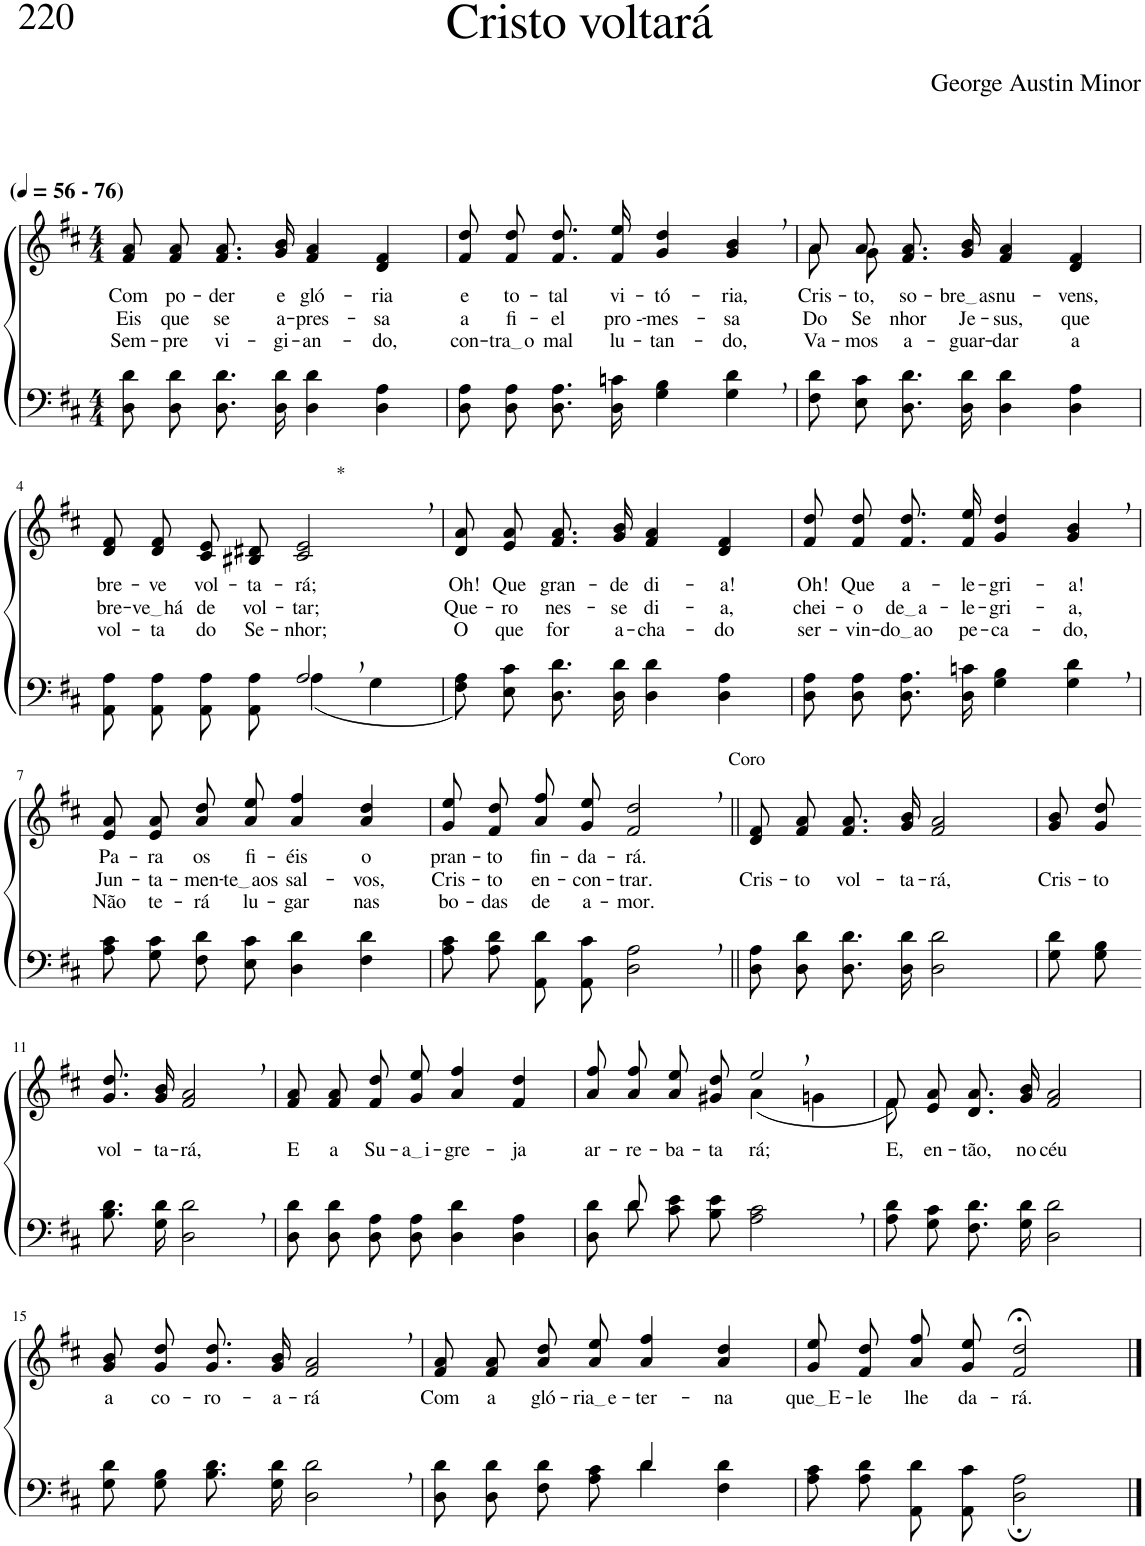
**kern	**kern	**text	**text	**text
*part2	*part1	*part1	*part1	*part1
*staff2	*staff1	*staff1	*staff1	*staff1
*I"Parte III e IV	*I"Parte I e II	*	*	*
*clefF4	*clefG2	*	*	*
*Trd1c2	*Trd1c2	*	*	*
*k[f#c#]	*k[f#c#]	*	*	*
*M4/4	*M4/4	*	*	*
*MM56	*MM56	*	*	*
=1	=1	=1	=1	=1
!	!LO:TX:a:B:t=(	!	!	!
!	!LO:TX:a:B:t=- 76)	!	!	!
!	!	!LO:LY:b	!LO:LY:b	!LO:LY:b
8D\ 8d\L	8f#/ 8a/L	Com	Eis	Sem-
!	!	!LO:LY:b	!LO:LY:b	!LO:LY:b
8D\ 8d\J	8f#/ 8a/J	po-	que	-pre
!	!	!LO:LY:b	!LO:LY:b	!LO:LY:b
8.D\ 8.d\L	8.f#/ 8.a/L	-der	se	vi-
!	!	!LO:LY:b	!LO:LY:b	!LO:LY:b
16D\ 16d\Jk	16g/ 16b/Jk	e	a-	-gi-
!	!	!LO:LY:b	!LO:LY:b	!LO:LY:b
4D\ 4d\	4f#/ 4a/	gló-	-pres-	-an-
!	!	!LO:LY:b	!LO:LY:b	!LO:LY:b
4D\ 4A\	4d/ 4f#/	-ria	-sa	-do,
=2	=2	=2	=2	=2
!	!	!LO:LY:b	!LO:LY:b	!LO:LY:b
8D\ 8A\L	8f#/ 8dd/L	e	a	con-
!	!	!LO:LY:b	!LO:LY:b	!LO:LY:b
8D\ 8A\J	8f#/ 8dd/J	to-	fi-	tra o
!	!	!LO:LY:b	!LO:LY:b	!LO:LY:b
8.D\ 8.A\L	8.f#\ 8.dd\L	-tal	-el	mal
!	!	!LO:LY:b	!LO:LY:b	!LO:LY:b
16D\ 16cn\Jk	16f#\ 16ee\Jk	vi-	pro --	lu-
!	!	!LO:LY:b	!LO:LY:b	!LO:LY:b
4G\ 4B\	4g/ 4dd/	-tó-	-mes-	-tan-
!	!	!LO:LY:b	!LO:LY:b	!LO:LY:b
4G\, 4d\,	4g/, 4b/,	-ria,	-sa	-do,
=3	=3	=3	=3	=3
!	!	!LO:LY:b	!LO:LY:b	!LO:LY:b
*	*^	*	*	*
8F#\ 8d\L	8a\L	8a/L	Cris-	Do	Va-
!	!	!	!LO:LY:b	!LO:LY:b	!LO:LY:b
8E\ 8c#\J	8g\J	8a/J	-to,	Se-	-mos
!	!	!	!LO:LY:b	!LO:LY:b	!LO:LY:b
8.D\ 8.d\L	2.ryy	8.f#/ 8.a/L	so-	nhor	a-
!	!	!	!LO:LY:b	!LO:LY:b	!LO:LY:b
16D\ 16d\Jk	.	16g/ 16b/Jk	bre as	Je-	-guar-
!	!	!	!LO:LY:b	!LO:LY:b	!LO:LY:b
4D\ 4d\	.	4f#/ 4a/	nu-	-sus,	-dar
!	!	!	!LO:LY:b	!LO:LY:b	!LO:LY:b
4D\ 4A\	.	4d/ 4f#/	-vens,	que	a
!!LO:LB:g=z
=4	=4	=4	=4	=4	=4
*^	*	*	*	*	*
!	!	!	!	!LO:LY:b	!LO:LY:b	!LO:LY:b
*	*	*v	*v	*	*	*
2ryy	8AA\ 8A\L	8d/ 8f#/L	bre-	-bre-	-vol-
!	!	!	!LO:LY:b	!LO:LY:b	!LO:LY:b
.	8AA\ 8A\J	8d/ 8f#/J	-ve	ve há	-ta
!	!	!	!LO:LY:b	!LO:LY:b	!LO:LY:b
.	8AA\ 8A\L	8c#/ 8e/L	vol-	de	do
!	!	!	!LO:LY:b	!LO:LY:b	!LO:LY:b
.	8AA\ 8A\J	8B#X/ 8d#X/J	-ta-	vol-	Se-
!	!	!LO:TX:a:t=*	!	!	!
!	!	!	!LO:LY:b	!LO:LY:b	!LO:LY:b
2A,/	(4A\	2c#/, 2e/,	-rá;	-tar;	-nhor;
.	4G\	.	.	.	.
=5	=5	=5	=5	=5	=5
!	!	!	!LO:LY:b	!LO:LY:b	!LO:LY:b
*v	*v	*	*	*	*
8F#\ 8A\L)	8d/ 8a/L	Oh!	Que-	O
!	!	!LO:LY:b	!LO:LY:b	!LO:LY:b
8E\ 8c#\J	8e/ 8a/J	Que	-ro	que
!	!	!LO:LY:b	!LO:LY:b	!LO:LY:b
8.D\ 8.d\L	8.f#/ 8.a/L	gran-	nes-	for
!	!	!LO:LY:b	!LO:LY:b	!LO:LY:b
16D\ 16d\Jk	16g/ 16b/Jk	-de	-se	a-
!	!	!LO:LY:b	!LO:LY:b	!LO:LY:b
4D\ 4d\	4f#/ 4a/	di-	di-	-cha-
!	!	!LO:LY:b	!LO:LY:b	!LO:LY:b
4D\ 4A\	4d/ 4f#/	-a!	-a,	-do
=6	=6	=6	=6	=6
!	!	!LO:LY:b	!LO:LY:b	!LO:LY:b
8D\ 8A\L	8f#/ 8dd/L	Oh!	chei-	ser-
!	!	!LO:LY:b	!LO:LY:b	!LO:LY:b
8D\ 8A\J	8f#/ 8dd/J	Que	-o	-vin-
!	!	!LO:LY:b	!LO:LY:b	!LO:LY:b
8.D\ 8.A\L	8.f#\ 8.dd\L	a-	de a	do ao
!	!	!LO:LY:b	!LO:LY:b	!LO:LY:b
16D\ 16cn\Jk	16f#\ 16ee\Jk	-le-	-le-	pe-
!	!	!LO:LY:b	!LO:LY:b	!LO:LY:b
4G\ 4B\	4g/ 4dd/	-gri-	-gri-	-ca-
!	!	!LO:LY:b	!LO:LY:b	!LO:LY:b
4G\, 4d\,	4g/, 4b/,	-a!	-a,	-do,
!!LO:LB:g=z
=7	=7	=7	=7	=7
!	!	!LO:LY:b	!LO:LY:b	!LO:LY:b
8A\ 8c#\L	8e/ 8a/L	Pa-	Jun-	Não
!	!	!LO:LY:b	!LO:LY:b	!LO:LY:b
8G\ 8c#\J	8e/ 8a/J	-ra	-ta-	te-
!	!	!LO:LY:b	!LO:LY:b	!LO:LY:b
8F#\ 8d\L	8a\ 8dd\L	os	-men-	-rá
!	!	!LO:LY:b	!LO:LY:b	!LO:LY:b
8E\ 8c#\J	8a\ 8ee\J	fi-	te aos	lu-
!	!	!LO:LY:b	!LO:LY:b	!LO:LY:b
4D\ 4d\	4a/ 4ff#/	-éis	sal-	-gar
!	!	!LO:LY:b	!LO:LY:b	!LO:LY:b
4F#\ 4d\	4a/ 4dd/	o	-vos,	nas
=8	=8	=8	=8	=8
!	!	!LO:LY:b	!LO:LY:b	!LO:LY:b
8A\ 8c#\L	8g\ 8ee\L	pran-	Cris-	bo-
!	!	!LO:LY:b	!LO:LY:b	!LO:LY:b
8A\ 8d\J	8f#\ 8dd\J	-to	-to	-das
!	!	!LO:LY:b	!LO:LY:b	!LO:LY:b
8AA\ 8d\L	8a\ 8ff#\L	fin-	en-	de
!	!	!LO:LY:b	!LO:LY:b	!LO:LY:b
8AA\ 8c#\J	8g\ 8ee\J	-da-	-con-	a-
!	!LO:TX:a:t=Coro	!	!	!
!	!	!LO:LY:b	!LO:LY:b	!LO:LY:b
2D\, 2A\,	2f#/, 2dd/,	-rá.	-trar.	-mor.
=9||	=9||	=9||	=9||	=9||
!	!	!	!LO:LY:b	!
8D\ 8A\L	8d/ 8f#/L	.	Cris-	.
!	!	!	!LO:LY:b	!
8D\ 8d\J	8f#/ 8a/J	.	-to	.
!	!	!	!LO:LY:b	!
8.D\ 8.d\L	8.f#/ 8.a/L	.	vol-	.
!	!	!	!LO:LY:b	!
16D\ 16d\Jk	16g/ 16b/Jk	.	-ta-	.
!	!	!	!LO:LY:b	!
2D\ 2d\	2f#/ 2a/	.	-rá,	.
=10	=10	=10	=10	=10
!	!	!	!LO:LY:b	!
8G\ 8d\L	8g\ 8b\L	.	Cris-	.
!	!	!	!LO:LY:b	!
8G\ 8B\J	8g\ 8dd\J	.	-to	.
!!LO:LB:g=z
=11-	=11-	=11-	=11-	=11-
!	!	!LO:LY:b	!	!
8.B\ 8.d\L	8.g/ 8.dd/L	vol-	.	.
!	!	!LO:LY:b	!	!
16G\ 16d\Jk	16g/ 16b/Jk	-ta-	.	.
!	!	!LO:LY:b	!	!
2D\, 2d\,	2f#/, 2a/,	-rá,	.	.
=12	=12	=12	=12	=12
!	!	!LO:LY:b	!	!
8D\ 8d\L	8f#/ 8a/L	E	.	.
!	!	!LO:LY:b	!	!
8D\ 8d\J	8f#/ 8a/J	a	.	.
!	!	!LO:LY:b	!	!
8D\ 8A\L	8f#\ 8dd\L	Su-	.	.
!	!	!LO:LY:b	!	!
8D\ 8A\J	8g\ 8ee\J	a i	.	.
!	!	!LO:LY:b	!	!
4D\ 4d\	4a/ 4ff#/	-gre-	.	.
!	!	!LO:LY:b	!	!
4D\ 4A\	4f#/ 4dd/	-ja	.	.
=13	=13	=13	=13	=13
*^	*	*	*	*
!	!	!	!LO:LY:b	!	!
*	*	*^	*	*	*
8ryy	8D\ 8d\L	8a\ 8ff#\L	2ryy	ar-	.	.
!	!	!	!	!LO:LY:b	!	!
8d/	8d\J	8a\ 8ff#\J	.	-re-	.	.
!	!	!	!	!LO:LY:b	!	!
2.ryy	8c#\ 8e\L	8a\ 8ee\L	.	-ba-	.	.
!	!	!	!	!LO:LY:b	!	!
.	8B\ 8e\J	8g#X\ 8dd\J	.	-ta-	.	.
!	!	!	!	!LO:LY:b	!	!
.	2A\ 2c#\	2ee,/	(4a\	-rá;	.	.
.	.	.	4gn\	.	.	.
*v	*v	*	*	*	*	*
=14	=14	=14	=14	=14	=14
!	!	!	!LO:LY:b	!	!
8A\ 8d\L	8f#/L)	8f#\	-E,	.	.
!	!	!	!LO:LY:b	!	!
8G\ 8c#\J	8e/ 8a/J	2..ryy	en-	.	.
!	!	!	!LO:LY:b	!	!
8.F#\ 8.d\L	8.d/ 8.a/L	.	-tão,	.	.
!	!	!	!LO:LY:b	!	!
16G\ 16d\Jk	16g/ 16b/Jk	.	no	.	.
!	!	!	!LO:LY:b	!	!
2D\ 2d\	2f#/ 2a/	.	céu	.	.
*	*v	*v	*	*	*
!!LO:LB:g=z
=15	=15	=15	=15	=15
!	!	!LO:LY:b	!	!
8G\ 8d\L	8g\ 8b\L	a	.	.
!	!	!LO:LY:b	!	!
8G\ 8B\J	8g\ 8dd\J	co-	.	.
!	!	!LO:LY:b	!	!
8.B\ 8.d\L	8.g/ 8.dd/L	-ro-	.	.
!	!	!LO:LY:b	!	!
16G\ 16d\Jk	16g/ 16b/Jk	-a-	.	.
!	!	!LO:LY:b	!	!
2D\, 2d\,	2f#/, 2a/,	-rá	.	.
=16	=16	=16	=16	=16
*^	*	*	*	*
!	!	!	!LO:LY:b	!	!
2ryy	8D\ 8d\L	8f#/ 8a/L	Com	.	.
!	!	!	!LO:LY:b	!	!
.	8D\ 8d\J	8f#/ 8a/J	a	.	.
!	!	!	!LO:LY:b	!	!
.	8F#\ 8d\L	8a\ 8dd\L	gló-	.	.
!	!	!	!LO:LY:b	!	!
.	8A\ 8c#\J	8a\ 8ee\J	ria e	.	.
!	!	!	!LO:LY:b	!	!
4d/	4d\	4a/ 4ff#/	-ter-	.	.
!	!	!	!LO:LY:b	!	!
4ryy	4F#\ 4d\	4a/ 4dd/	-na	.	.
=17	=17	=17	=17	=17	=17
!	!	!	!LO:LY:b	!	!
*v	*v	*	*	*	*
8A\ 8c#\L	8g\ 8ee\L	que E	.	.
!	!	!LO:LY:b	!	!
8A\ 8d\J	8f#\ 8dd\J	-le	.	.
!	!	!LO:LY:b	!	!
8AA\ 8d\L	8a\ 8ff#\L	lhe	.	.
!	!	!LO:LY:b	!	!
8AA\ 8c#\J	8g\ 8ee\J	da-	.	.
!	!	!LO:LY:b	!	!
2D\; 2A\;	2f#/;< 2dd/;<	-rá.	.	.
==	==	==	==	==
*-	*-	*-	*-	*-
